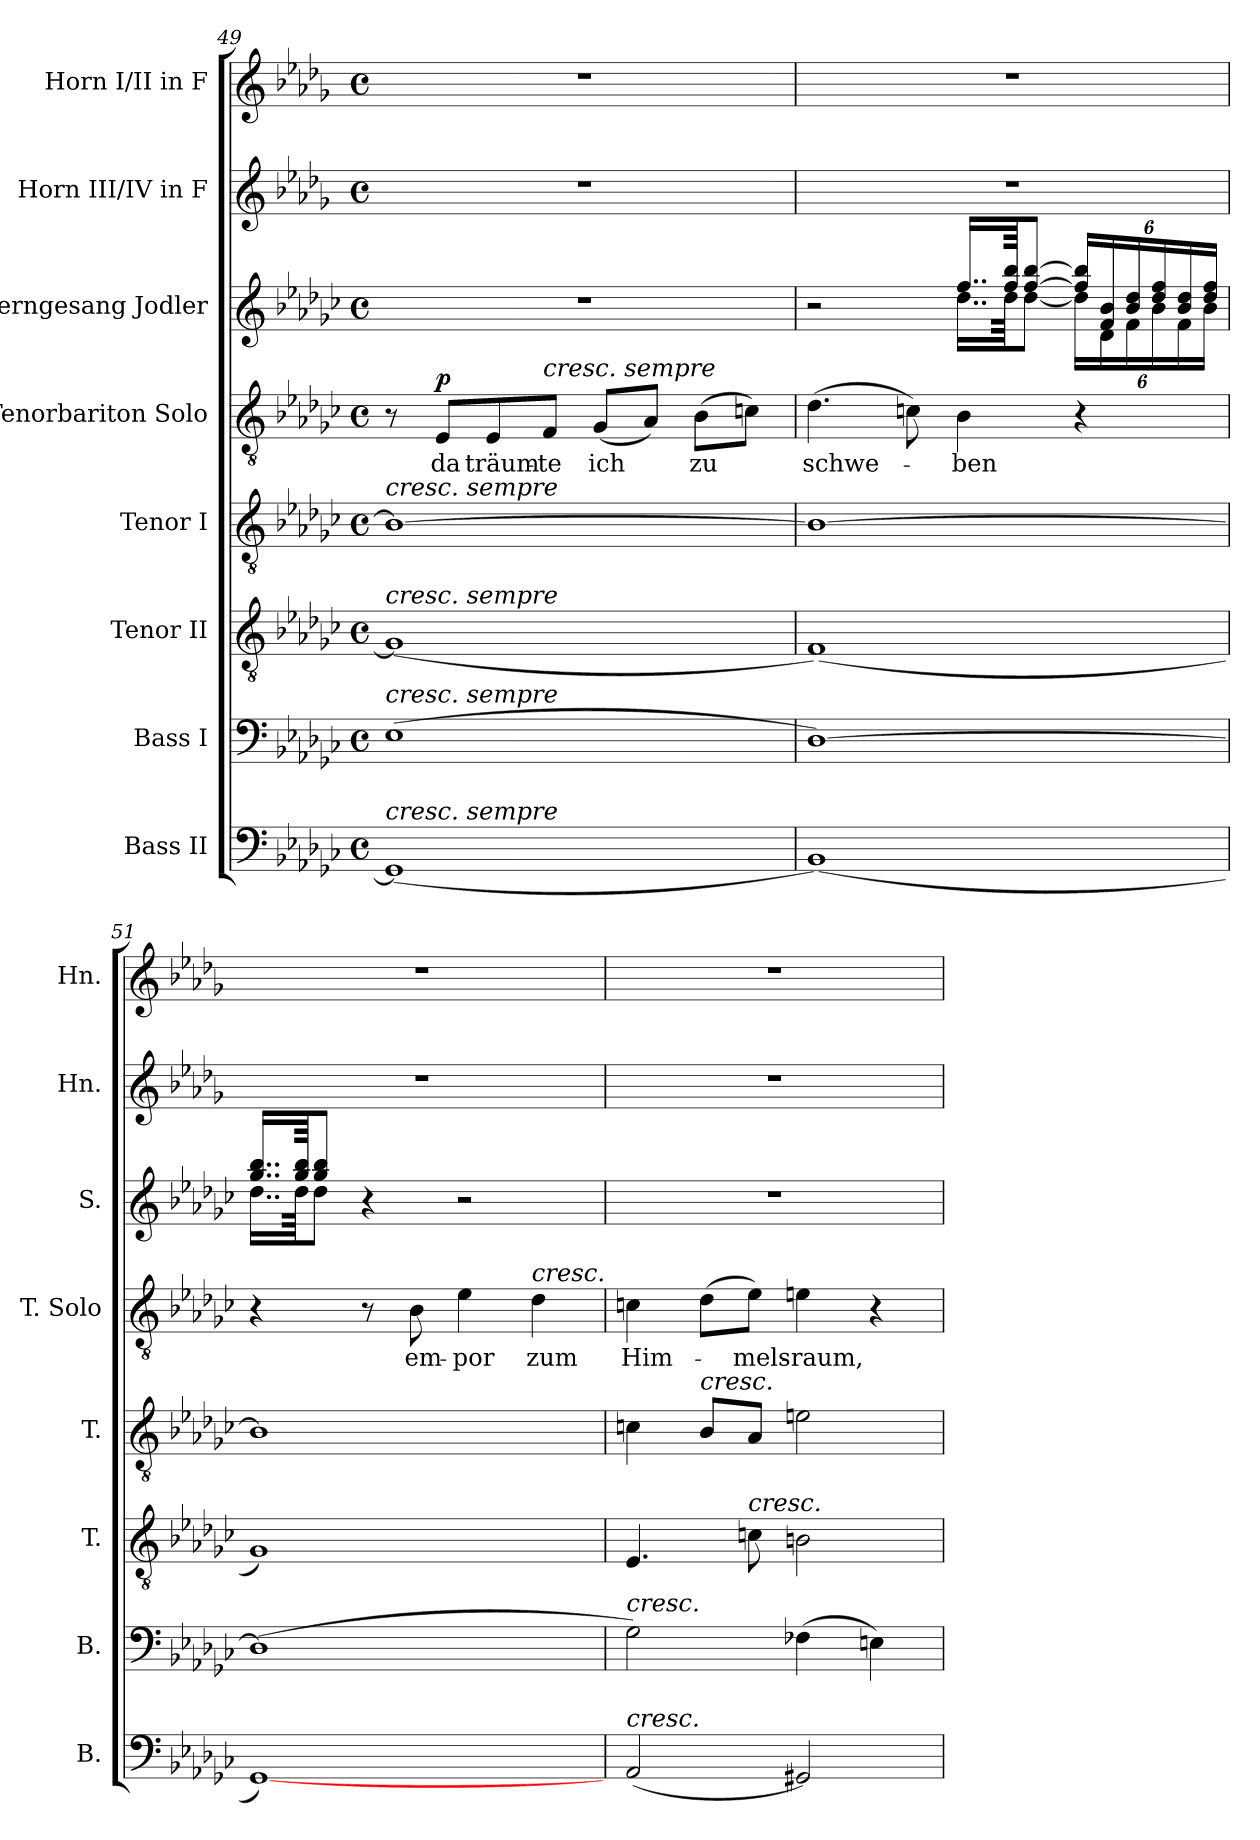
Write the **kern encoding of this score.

**kern	**kern	**kern	**kern	**kern	**text	**dynam	**kern	**kern	**kern
*part8	*part7	*part6	*part5	*part4	*part4	*part4	*part3	*part2	*part1
*staff8	*staff7	*staff6	*staff5	*staff4	*staff4	*staff4	*staff3	*staff2	*staff1
*I"Bass II	*I"Bass I	*I"Tenor II	*I"Tenor I	*I"Tenorbariton Solo	*	*	*I"Ferngesang Jodler	*I"Horn III/IV in F	*I"Horn I/II in F
*I'B.	*I'B.	*I'T.	*I'T.	*I'T. Solo	*	*	*I'S.	*I'Hn.	*I'Hn.
*clefF4	*clefF4	*clefGv2	*clefGv2	*clefGv2	*	*	*clefG2	*clefG2	*clefG2
*	*	*ITrd7c12	*ITrd7c12	*ITrd7c12	*	*	*	*ITrd4c7	*ITrd4c7
*k[b-e-a-d-g-c-]	*k[b-e-a-d-g-c-]	*k[b-e-a-d-g-c-]	*k[b-e-a-d-g-c-]	*k[b-e-a-d-g-c-]	*	*	*k[b-e-a-d-g-c-]	*k[b-e-a-d-g-c-]	*k[b-e-a-d-g-c-]
*G-:	*G-:	*G-:	*G-:	*G-:	*	*	*G-:	*G-:	*G-:
*M4/4	*M4/4	*M4/4	*M4/4	*M4/4	*	*	*M4/4	*M4/4	*M4/4
*met(c)	*met(c)	*met(c)	*met(c)	*met(c)	*	*	*met(c)	*met(c)	*met(c)
=49	=49	=49	=49	=49	=49	=49	=49	=49	=49
!	!	!	!LO:TX:a:i:t=cresc. sempre	!	!	!	!	!	!
!	!	!LO:TX:a:i:t=cresc. sempre	!	!	!	!	!	!	!
!	!LO:TX:a:i:t=cresc. sempre	!	!	!	!	!	!	!	!
!LO:TX:a:i:t=cresc. sempre	!	!	!	!	!	!	!	!	!
(<1GG-]	(>1E-	(<1GG-]	1BB-_	8r	.	.	1r	1r	1r
!	!	!	!	!	!LO:LY:b	!LO:DY:b	!	!	!
.	.	.	.	8EE-/L	da	p	.	.	.
!	!	!	!	!	!LO:LY:b	!	!	!	!
.	.	.	.	8EE-/	träum-	.	.	.	.
!	!	!	!	!LO:TX:a:i:t=cresc. sempre	!	!	!	!	!
!	!	!	!	!	!LO:LY:b	!	!	!	!
.	.	.	.	8FF/J	-te	.	.	.	.
!	!	!	!	!	!LO:LY:b	!	!	!	!
.	.	.	.	(<8GG-/L	ich	.	.	.	.
.	.	.	.	8AA-/J)	.	.	.	.	.
!	!	!	!	!	!LO:LY:b	!	!	!	!
.	.	.	.	(>8BB-\L	zu	.	.	.	.
.	.	.	.	8Cn\J)	.	.	.	.	.
=50	=50	=50	=50	=50	=50	=50	=50	=50	=50
!	!	!	!	!	!LO:LY:b	!	!	!	!
*	*	*	*	*	*	*	*^	*	*
(<1BB-)	[1D-)	(<1FF)	1BB-_	(>4.D-\	schwe-	.	2r	2ryy	1r	1r
.	.	.	.	8Cn\)	.	.	.	.	.	.
!	!	!	!	!	!LO:LY:b	!	!	!	!	!
.	.	.	.	4BB-\	-ben	.	16..ff/LL	16..dd-\LL	.	.
.	.	.	.	.	.	.	64ff/ 64bb-/JKK	64dd-\JKK	.	.
.	.	.	.	.	.	.	[8ff/ [8bb-/J	[8dd-\J	.	.
*	*	*	*	*	*	*	*Xbrackettup	*	*	*
.	.	.	.	4r	.	.	24ff/] 24bb-/]LL	24dd-\LL]	.	.
.	.	.	.	.	.	.	24f/ 24b-/	24d-\	.	.
.	.	.	.	.	.	.	24b-/ 24dd-/	24f\	.	.
.	.	.	.	.	.	.	24dd-/ 24ff/	24b-\	.	.
.	.	.	.	.	.	.	24b-/ 24dd-/	24f\	.	.
.	.	.	.	.	.	.	24dd-/ 24ff/JJ	24b-\JJ	.	.
!!LO:PB:g=z
=51	=51	=51	=51	=51	=51	=51	=51	=51	=51	=51
[1GG-)	(>1D-]	1GG-)	1BB-]	4r	.	.	16..gg-/ 16..bb-/LL	16..dd-\LL	1r	1r
.	.	.	.	.	.	.	64gg-/ 64bb-/JKK	64dd-\JKK	.	.
.	.	.	.	.	.	.	8gg-/ 8bb-/J	8dd-\J	.	.
.	.	.	.	8r	.	.	4r	2.ryy	.	.
!	!	!	!	!	!LO:LY:b	!	!	!	!	!
.	.	.	.	8BB-\	em-	.	.	.	.	.
!	!	!	!	!	!LO:LY:b	!	!	!	!	!
.	.	.	.	4E-\	-por	.	2r	.	.	.
!	!	!	!	!LO:TX:a:i:t=cresc.	!	!	!	!	!	!
!	!	!	!	!	!LO:LY:b	!	!	!	!	!
.	.	.	.	4D-\	zum	.	.	.	.	.
*	*	*	*	*	*	*	*v	*v	*	*
!!LO:PB:g=z
=52	=52	=52	=52	=52	=52	=52	=52	=52	=52
!	!LO:TX:a:i:t=cresc.	!	!	!	!	!	!	!	!
!LO:TX:a:i:t=cresc.	!	!	!	!	!	!	!	!	!
!	!	!	!	!	!LO:LY:b	!	!	!	!
[2AA-/	2G-\)	4.EE-/	4Cn\	4Cn\	Him-	.	1r	1r	1r
!	!	!	!LO:TX:a:i:t=cresc.	!	!	!	!	!	!
.	.	.	8BB-/L	(>8D-\L	.	.	.	.	.
!	!	!LO:TX:a:i:t=cresc.	!	!	!	!	!	!	!
!	!	!	!	!	!LO:LY:b	!	!	!	!
.	.	8Cn\	8AA-/J	8E-\J)	-mels-	.	.	.	.
!	!	!	!	!	!LO:LY:b	!	!	!	!
2GG#X/]	(>4F-X\	2BBn\	2En\	4En\	-raum,	.	.	.	.
.	4En\)	.	.	4r	.	.	.	.	.
=	=	=	=	=	=	=	=	=	=
*-	*-	*-	*-	*-	*-	*-	*-	*-	*-
